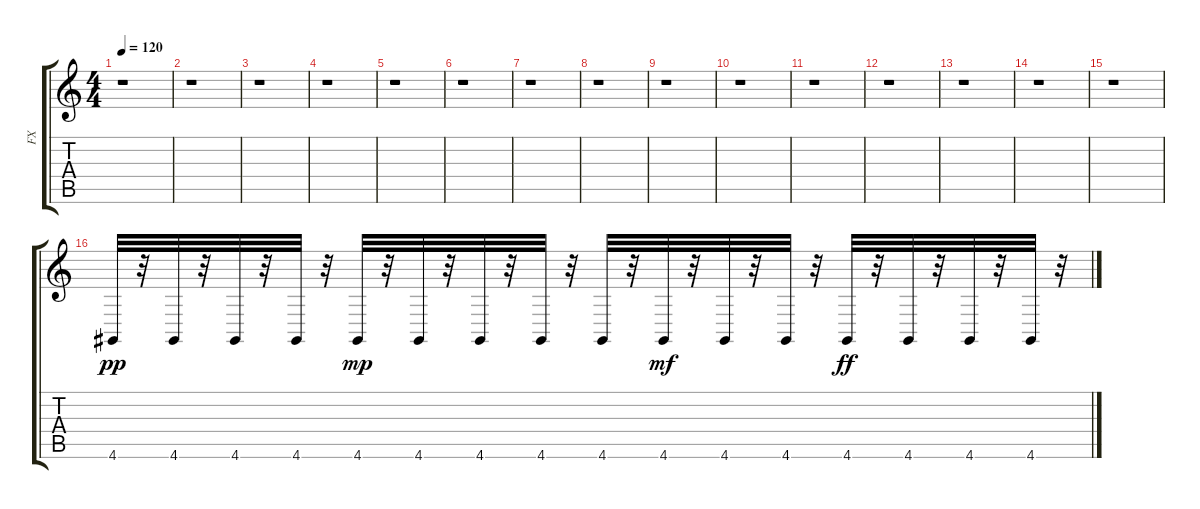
\track ("FX" "FX") {instrument synthstrings1}
\staff {score tabs}
\tuning (E4 B3 G3 D3 A2 E2) {hide}
\ts (4 4)
\tempo 120
\clef g2
\ks c
r.1{dy f} |
r.1 |
r.1 |
r.1 |
r.1 |
r.1 |
r.1 |
r.1 |
r.1 |
r.1 |
r.1 |
r.1 |
r.1 |
r.1 |
r.1 |
4.6.32{dy pp} r.32 4.6.32 r.32 4.6.32 r.32 4.6.32 r.32 4.6.32{dy mp} r.32 4.6.32 r.32 4.6.32 r.32 4.6.32 r.32 4.6.32 r.32 4.6.32{dy mf} r.32 4.6.32 r.32 4.6.32 r.32 4.6.32{dy ff} r.32 4.6.32 r.32 4.6.32 r.32 4.6.32 r.32
